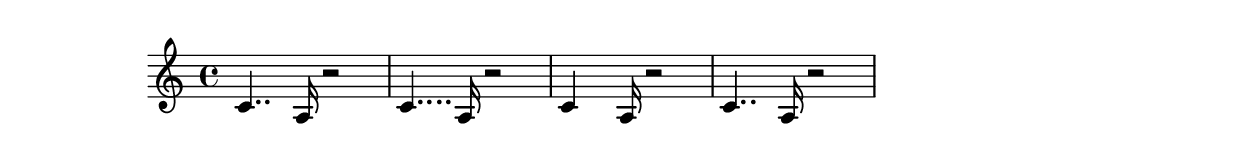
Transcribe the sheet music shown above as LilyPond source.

\version "2.14.0"
\header {
  lsrtags = "rhythms,expressive-marks"
  texidoc = "This code demonstrates how to change the number of
augmentation dots on a single note."
  doctitle = "Changing the number of augmentation dots per note"
}

\relative c' {
  c4.. a16 r2 |
  \override Dots #'dot-count = #4
  c4.. a16 r2 |
  \override Dots #'dot-count = #0
  c4.. a16 r2 |
  \revert Dots #'dot-count
  c4.. a16 r2 |
}
